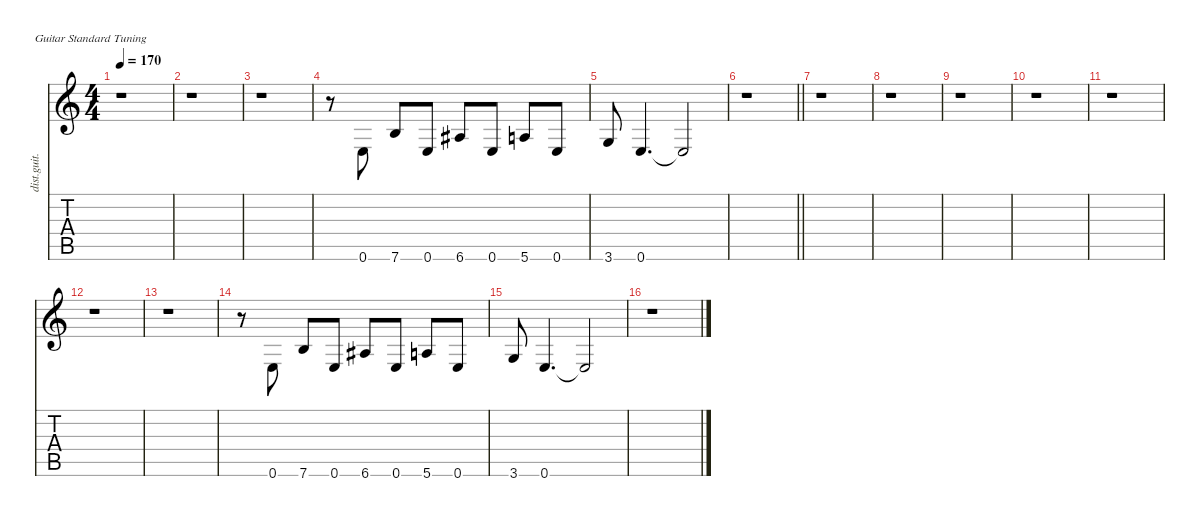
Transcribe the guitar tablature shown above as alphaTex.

\defaultSystemsLayout 4
\hideDynamics
\bracketExtendMode nobrackets
\otherSystemsTrackNameOrientation horizontal
\track ("(Double Track)-hid" "dist.guit.") {instrument distortionguitar}
\staff {score tabs}
\tuning (E4 B3 G3 D3 A2 E2)
\ts (4 4)
\tempo 170
\clef g2
\ks c
r.1{dy f beam Down} |
r.1{beam Down} |
r.1{beam Down} |
r.8{beam Down} 0.6.8{beam Up} 7.6.8{beam Up} 0.6.8{beam Up} 6.6{acc #}.8{beam Up} 0.6.8{beam Up} 5.6.8{beam Up} 0.6.8{beam Up} |
3.6.8{beam Up} 0.6.4{d beam Up} 0.6{t}.2{beam Up} |
\barLineRight lightlight
r.1{beam Down} |
r.1{beam Down} |
r.1{beam Down} |
r.1{beam Down} |
r.1{beam Down} |
r.1{beam Down} |
r.1{beam Down} |
r.1{beam Down} |
r.8{beam Down} 0.6.8{beam Up} 7.6.8{beam Up} 0.6.8{beam Up} 6.6{acc #}.8{beam Up} 0.6.8{beam Up} 5.6.8{beam Up} 0.6.8{beam Up} |
3.6.8{beam Up} 0.6.4{d beam Up} 0.6{t}.2{beam Up} |
r.1{beam Down}
